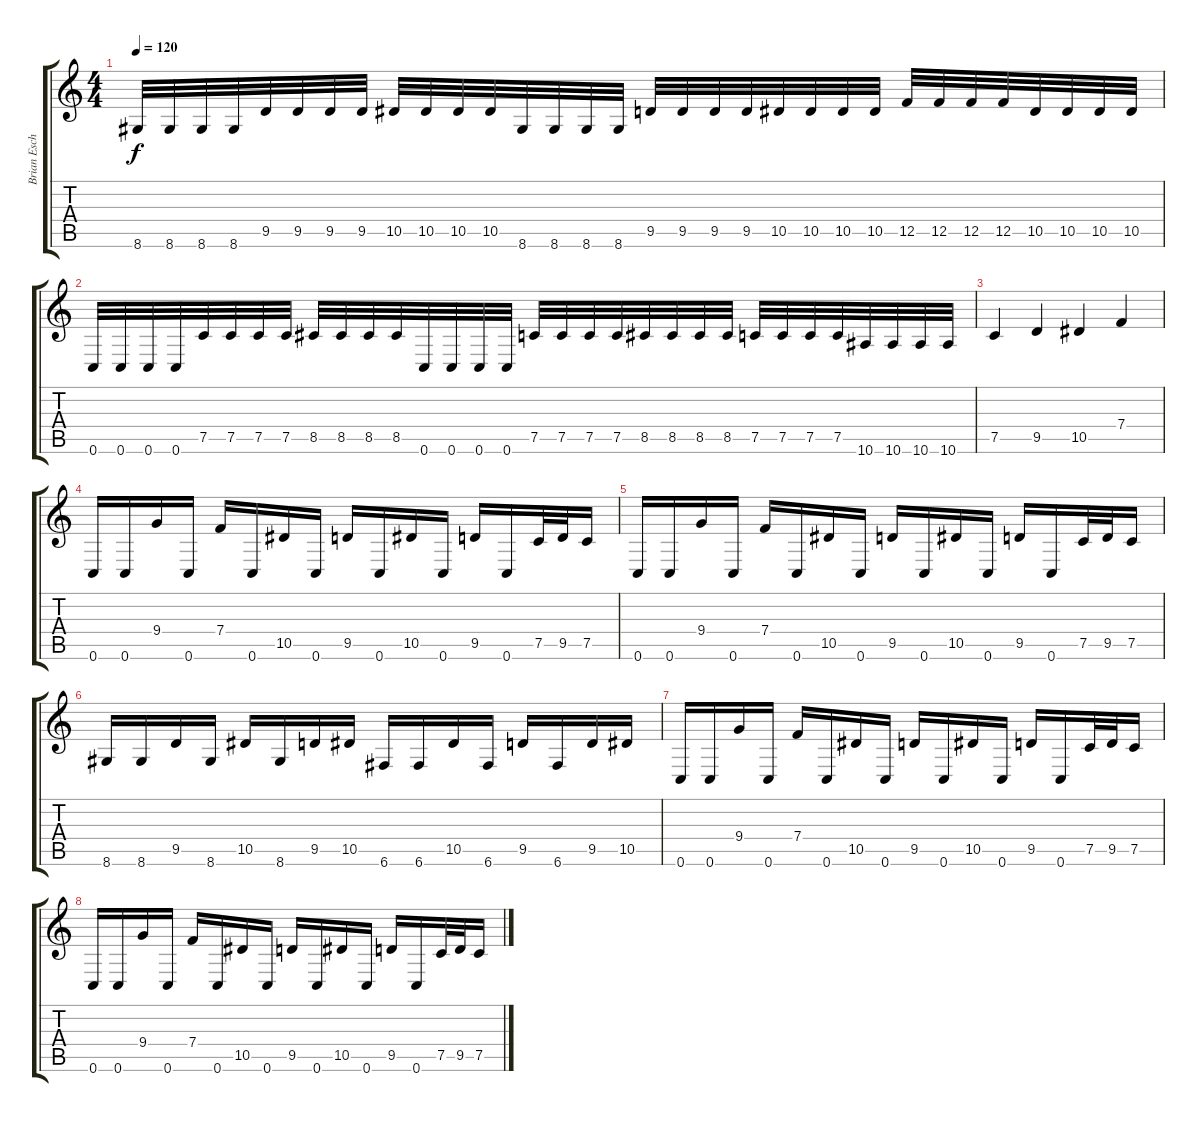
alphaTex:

\track ("Brian Eschbach rhythm" "Brian Esch") {instrument distortionguitar}
\staff {score tabs}
\tuning (C4 G3 Eb3 Bb2 F2 C2) {hide}
\ts (4 4)
\tempo 120
\clef g2
\ks c
8.6.32{dy f} 8.6.32 8.6.32 8.6.32 9.5.32 9.5.32 9.5.32 9.5.32 10.5.32 10.5.32 10.5.32 10.5.32 8.6.32 8.6.32 8.6.32 8.6.32 9.5.32 9.5.32 9.5.32 9.5.32 10.5.32 10.5.32 10.5.32 10.5.32 12.5.32 12.5.32 12.5.32 12.5.32 10.5.32 10.5.32 10.5.32 10.5.32 |
0.6.32 0.6.32 0.6.32 0.6.32 7.5.32 7.5.32 7.5.32 7.5.32 8.5.32 8.5.32 8.5.32 8.5.32 0.6.32 0.6.32 0.6.32 0.6.32 7.5.32 7.5.32 7.5.32 7.5.32 8.5.32 8.5.32 8.5.32 8.5.32 7.5.32 7.5.32 7.5.32 7.5.32 10.6.32 10.6.32 10.6.32 10.6.32 |
7.5.4 9.5.4 10.5.4 7.4.4 |
0.6.16 0.6.16 9.4.16 0.6.16 7.4.16 0.6.16 10.5.16 0.6.16 9.5.16 0.6.16 10.5.16 0.6.16 9.5.16 0.6.16 7.5.32 9.5.32 7.5.16 |
0.6.16 0.6.16 9.4.16 0.6.16 7.4.16 0.6.16 10.5.16 0.6.16 9.5.16 0.6.16 10.5.16 0.6.16 9.5.16 0.6.16 7.5.32 9.5.32 7.5.16 |
8.6.16 8.6.16 9.5.16 8.6.16 10.5.16 8.6.16 9.5.16 10.5.16 6.6.16 6.6.16 10.5.16 6.6.16 9.5.16 6.6.16 9.5.16 10.5.16 |
0.6.16 0.6.16 9.4.16 0.6.16 7.4.16 0.6.16 10.5.16 0.6.16 9.5.16 0.6.16 10.5.16 0.6.16 9.5.16 0.6.16 7.5.32 9.5.32 7.5.16 |
0.6.16 0.6.16 9.4.16 0.6.16 7.4.16 0.6.16 10.5.16 0.6.16 9.5.16 0.6.16 10.5.16 0.6.16 9.5.16 0.6.16 7.5.32 9.5.32 7.5.16
